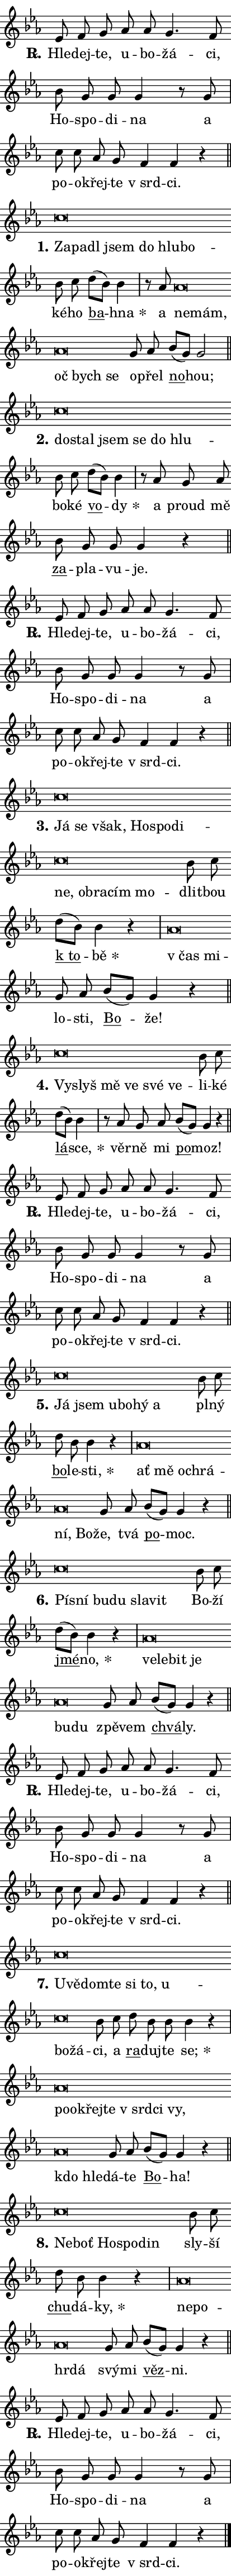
\version "2.22.1"
\header { tagline = "" }
\paper {
  indent = 0\cm
  top-margin = 0\cm
  right-margin = 0\cm
  bottom-margin = 0\cm
  left-margin = 0\cm
  paper-width = 7\cm
  page-breaking = #ly:one-page-breaking
  system-system-spacing.basic-distance = #11
  score-system-spacing.basic-distance = #11.3
  ragged-last = ##f
}


%% Author: Thomas Morley
%% https://lists.gnu.org/archive/html/lilypond-user/2020-05/msg00002.html
#(define (line-position grob)
"Returns position of @var[grob} in current system:
   @code{'start}, if at first time-step
   @code{'end}, if at last time-step
   @code{'middle} otherwise
"
  (let* ((col (ly:item-get-column grob))
         (ln (ly:grob-object col 'left-neighbor))
         (rn (ly:grob-object col 'right-neighbor))
         (col-to-check-left (if (ly:grob? ln) ln col))
         (col-to-check-right (if (ly:grob? rn) rn col))
         (break-dir-left
           (and
             (ly:grob-property col-to-check-left 'non-musical #f)
             (ly:item-break-dir col-to-check-left)))
         (break-dir-right
           (and
             (ly:grob-property col-to-check-right 'non-musical #f)
             (ly:item-break-dir col-to-check-right))))
        (cond ((eqv? 1 break-dir-left) 'start)
              ((eqv? -1 break-dir-right) 'end)
              (else 'middle))))

#(define (tranparent-at-line-position vctor)
  (lambda (grob)
  "Relying on @code{line-position} select the relevant enry from @var{vctor}.
Used to determine transparency,"
    (case (line-position grob)
      ((end) (not (vector-ref vctor 0)))
      ((middle) (not (vector-ref vctor 1)))
      ((start) (not (vector-ref vctor 2))))))

noteHeadBreakVisibility =
#(define-music-function (break-visibility)(vector?)
"Makes @code{NoteHead}s transparent relying on @var{break-visibility}"
#{
  \override NoteHead.transparent =
    #(tranparent-at-line-position break-visibility)
#})

#(define delete-ledgers-for-transparent-note-heads
  (lambda (grob)
    "Reads whether a @code{NoteHead} is transparent.
If so this @code{NoteHead} is removed from @code{'note-heads} from
@var{grob}, which is supposed to be @code{LedgerLineSpanner}.
As a result ledgers are not printed for this @code{NoteHead}"
    (let* ((nhds-array (ly:grob-object grob 'note-heads))
           (nhds-list
             (if (ly:grob-array? nhds-array)
                 (ly:grob-array->list nhds-array)
                 '()))
           ;; Relies on the transparent-property being done before
           ;; Staff.LedgerLineSpanner.after-line-breaking is executed.
           ;; This is fragile ...
           (to-keep
             (remove
               (lambda (nhd)
                 (ly:grob-property nhd 'transparent #f))
               nhds-list)))
      ;; TODO find a better method to iterate over grob-arrays, similiar
      ;; to filter/remove etc for lists
      ;; For now rebuilt from scratch
      (set! (ly:grob-object grob 'note-heads)  '())
      (for-each
        (lambda (nhd)
          (ly:pointer-group-interface::add-grob grob 'note-heads nhd))
        to-keep))))

hideNotes = {
  \noteHeadBreakVisibility #begin-of-line-visible
}
unHideNotes = {
  \noteHeadBreakVisibility #all-visible
}

% work-around for resetting accidentals
% https://lilypond.org/doc/v2.23/Documentation/notation/displaying-rhythms#unmetered-music
cadenzaMeasure = {
  \cadenzaOff
  \partial 1024 s1024
  \cadenzaOn
}

#(define-markup-command (accent layout props text) (markup?)
  "Underline accented syllable"
  (interpret-markup layout props
    #{\markup \override #'(offset . 4.3) \underline { #text }#}))

responsum = \markup \concat {
  "R" \hspace #-1.05 \path #0.1 #'((moveto 0 0.07) (lineto 0.9 0.8)) \hspace #0.05 "."
}

\layout {
    \context {
        \Staff
        \remove "Time_signature_engraver"
        \override LedgerLineSpanner.after-line-breaking = #delete-ledgers-for-transparent-note-heads
    }
    \context {
        \Voice {
            \override NoteHead.output-attributes = #'((class . "notehead"))
            \override Hairpin.height = #0.55
        }
    }
    \context {
        \Lyrics {
            \override StanzaNumber.output-attributes = #'((class . "stanzanumber"))
            \override LyricSpace.minimum-distance = #0.9
            \override LyricText.font-name = #"TeX Gyre Schola"
            \override LyricText.font-size = 1
            \override StanzaNumber.font-name = #"TeX Gyre Schola Bold"
            \override StanzaNumber.font-size = 1
        }
    }
}

% magnetic-lyrics.ily
%
%   written by
%     Jean Abou Samra <jean@abou-samra.fr>
%     Werner Lemberg <wl@gnu.org>
%
%   adapted by
%     Jiri Hon <jiri.hon@gmail.com>
%
% Version 2022-Apr-15

% https://www.mail-archive.com/lilypond-user@gnu.org/msg149350.html

#(define (Left_hyphen_pointer_engraver context)
   "Collect syllable-hyphen-syllable occurrences in lyrics and store
them in properties.  This engraver only looks to the left.  For
example, if the lyrics input is @code{foo -- bar}, it does the
following.

@itemize @bullet
@item
Set the @code{text} property of the @code{LyricHyphen} grob between
@q{foo} and @q{bar} to @code{foo}.

@item
Set the @code{left-hyphen} property of the @code{LyricText} grob with
text @q{foo} to the @code{LyricHyphen} grob between @q{foo} and
@q{bar}.
@end itemize

Use this auxiliary engraver in combination with the
@code{lyric-@/text::@/apply-@/magnetic-@/offset!} hook."
   (let ((hyphen #f)
         (text #f))
     (make-engraver
      (acknowledgers
       ((lyric-syllable-interface engraver grob source-engraver)
        (set! text grob)))
      (end-acknowledgers
       ((lyric-hyphen-interface engraver grob source-engraver)
        ;(when (not (grob::has-interface grob 'lyric-space-interface))
          (set! hyphen grob)));)
      ((stop-translation-timestep engraver)
       (when (and text hyphen)
         (ly:grob-set-object! text 'left-hyphen hyphen))
       (set! text #f)
       (set! hyphen #f)))))

#(define (lyric-text::apply-magnetic-offset! grob)
   "If the space between two syllables is less than the value in
property @code{LyricText@/.details@/.squash-threshold}, move the right
syllable to the left so that it gets concatenated with the left
syllable.

Use this function as a hook for
@code{LyricText@/.after-@/line-@/breaking} if the
@code{Left_@/hyphen_@/pointer_@/engraver} is active."
   (let ((hyphen (ly:grob-object grob 'left-hyphen #f)))
     (when hyphen
       (let ((left-text (ly:spanner-bound hyphen LEFT)))
         (when (grob::has-interface left-text 'lyric-syllable-interface)
           (let* ((common (ly:grob-common-refpoint grob left-text X))
                  (this-x-ext (ly:grob-extent grob common X))
                  (left-x-ext
                   (begin
                     ;; Trigger magnetism for left-text.
                     (ly:grob-property left-text 'after-line-breaking)
                     (ly:grob-extent left-text common X)))
                  ;; `delta` is the gap width between two syllables.
                  (delta (- (interval-start this-x-ext)
                            (interval-end left-x-ext)))
                  (details (ly:grob-property grob 'details))
                  (threshold (assoc-get 'squash-threshold details 0.2)))
             (when (< delta threshold)
               (let* (;; We have to manipulate the input text so that
                      ;; ligatures crossing syllable boundaries are not
                      ;; disabled.  For languages based on the Latin
                      ;; script this is essentially a beautification.
                      ;; However, for non-Western scripts it can be a
                      ;; necessity.
                      (lt (ly:grob-property left-text 'text))
                      (rt (ly:grob-property grob 'text))
                      (is-space (grob::has-interface hyphen 'lyric-space-interface))
                      (space (if is-space " " ""))
                      (space-markup (grob-interpret-markup grob " "))
                      (space-size (interval-length (ly:stencil-extent space-markup X)))
                      (extra-delta (if is-space space-size 0))
                      ;; Append new syllable.
                      (ltrt-space (if (and (string? lt) (string? rt))
                                (string-append lt space rt)
                                (make-concat-markup (list lt space rt))))
                      ;; Right-align `ltrt` to the right side.
                      (ltrt-space-markup (grob-interpret-markup
                               grob
                               (make-translate-markup
                                (cons (interval-length this-x-ext) 0)
                                (make-right-align-markup ltrt-space)))))
                 (begin
                   ;; Don't print `left-text`.
                   (ly:grob-set-property! left-text 'stencil #f)
                   ;; Set text and stencil (which holds all collected
                   ;; syllables so far) and shift it to the left.
                   (ly:grob-set-property! grob 'text ltrt-space)
                   (ly:grob-set-property! grob 'stencil ltrt-space-markup)
                   (ly:grob-translate-axis! grob (- (- delta extra-delta)) X))))))))))


#(define (lyric-hyphen::displace-bounds-first grob)
   ;; Make very sure this callback isn't triggered too early.
   (let ((left (ly:spanner-bound grob LEFT))
         (right (ly:spanner-bound grob RIGHT)))
     (ly:grob-property left 'after-line-breaking)
     (ly:grob-property right 'after-line-breaking)
     (ly:lyric-hyphen::print grob)))

squashThreshold = #0.4

\layout {
  \context {
    \Lyrics
    \consists #Left_hyphen_pointer_engraver
    \override LyricText.after-line-breaking =
      #lyric-text::apply-magnetic-offset!
    \override LyricHyphen.stencil = #lyric-hyphen::displace-bounds-first
    \override LyricText.details.squash-threshold = \squashThreshold
    \override LyricHyphen.minimum-distance = 0
    \override LyricHyphen.minimum-length = \squashThreshold
  }
}

squash = \override LyricText.details.squash-threshold = 9999
unSquash = \override LyricText.details.squash-threshold = \squashThreshold

left = \override LyricText.self-alignment-X = #LEFT
unLeft = \revert LyricText.self-alignment-X

starOffset = #(lambda (grob) 
                (let ((x_offset (ly:self-alignment-interface::aligned-on-x-parent grob)))
                  (if (= x_offset 0) 0 (+ x_offset 1.2))))

star = #(define-music-function (syllable)(string?)
"Append star separator at the end of a syllable"
#{
  \once \override LyricText.X-offset = #starOffset
  \lyricmode { \markup {
    #syllable
    \override #'((font-name . "TeX Gyre Schola Bold")) \hspace #0.2 \lower #0.65 \larger "*"
  } }
#})

starAccent = #(define-music-function (syllable)(string?)
"Append star separator at the end of a syllable and make accent"
#{
  \once \override LyricText.X-offset = #starOffset
  \lyricmode { \markup {
    \accent #syllable
    \override #'((font-name . "TeX Gyre Schola Bold")) \hspace #0.2 \lower #0.65 \larger "*"
  } }
#})

breath = #(define-music-function (syllable)(string?)
"Append breathing indicator at the end of a syllable"
#{
  \lyricmode { \markup { #syllable "+" } }
#})

optionalBreath = #(define-music-function (syllable)(string?)
"Append optional breathing indicator at the end of a syllable"
#{
  \lyricmode { \markup { #syllable "(+)" } }
#})


\score {
    <<
        \new Voice = "melody" { \cadenzaOn \key es \major \relative { es'8 f g as as g4. f8 \bar "" bes g g g4 r8 g \cadenzaMeasure \bar "|" c c as g f4 f r \cadenzaMeasure \bar "||" \break } }
        \new Lyrics \lyricsto "melody" { \lyricmode { \set stanza = \responsum
Hle -- dej -- te, u -- bo -- žá -- ci, Ho -- spo -- di -- na a po -- o -- křej -- te "v srd" -- ci. } }
    >>
    \layout {}
}

\score {
    <<
        \new Voice = "melody" { \cadenzaOn \key es \major \relative { c''\breve*1/16 \hideNotes \breve*1/16 \bar "" \breve*1/16 \bar "" \breve*1/16 \bar "" \breve*1/16 \bar "" \breve*1/16 \breve*1/16 \bar "" \unHideNotes bes8 c \bar "" d[( bes)] bes4 \cadenzaMeasure \bar "|" r8 as8 as\breve*1/16 \hideNotes \breve*1/16 \bar "" \breve*1/16 \bar "" \breve*1/16 \breve*1/16 \bar "" \unHideNotes g8 as \bar "" bes[( g)] g2 \cadenzaMeasure \bar "||" \break } }
        \new Lyrics \lyricsto "melody" { \lyricmode { \set stanza = "1."
\left Za -- \squash pa -- dl jsem do hlu -- bo -- \unLeft \unSquash ké -- ho \markup \accent ba -- \star hna a \left ne -- \squash mám, oč bych se \unLeft \unSquash o -- přel \markup \accent no -- hou; } }
    >>
    \layout {}
}

\score {
    <<
        \new Voice = "melody" { \cadenzaOn \key es \major \relative { c''\breve*1/16 \hideNotes \breve*1/16 \bar "" \breve*1/16 \bar "" \breve*1/16 \bar "" \breve*1/16 \breve*1/16 \bar "" \unHideNotes bes8 c \bar "" d[( bes)] bes4 \cadenzaMeasure \bar "|" r8 as8 g8 as \bar "" bes g g g4 r \cadenzaMeasure \bar "||" \break } }
        \new Lyrics \lyricsto "melody" { \lyricmode { \set stanza = "2."
\left do -- \squash stal jsem se do hlu -- \unLeft \unSquash bo -- ké \markup \accent vo -- \star dy a proud mě \markup \accent za -- pla -- vu -- je. } }
    >>
    \layout {}
}

\score {
    <<
        \new Voice = "melody" { \cadenzaOn \key es \major \relative { es'8 f g as as g4. f8 \bar "" bes g g g4 r8 g \cadenzaMeasure \bar "|" c c as g f4 f r \cadenzaMeasure \bar "||" \break } }
        \new Lyrics \lyricsto "melody" { \lyricmode { \set stanza = \responsum
Hle -- dej -- te, u -- bo -- žá -- ci, Ho -- spo -- di -- na a po -- o -- křej -- te "v srd" -- ci. } }
    >>
    \layout {}
}

\score {
    <<
        \new Voice = "melody" { \cadenzaOn \key es \major \relative { c''\breve*1/16 \hideNotes \breve*1/16 \bar "" \breve*1/16 \bar "" \breve*1/16 \bar "" \breve*1/16 \bar "" \breve*1/16 \bar "" \breve*1/16 \bar "" \breve*1/16 \bar "" \breve*1/16 \bar "" \breve*1/16 \breve*1/16 \bar "" \unHideNotes bes8 c \bar "" d[( bes)] bes4 r \cadenzaMeasure \bar "|" as\breve*1/16 \hideNotes \breve*1/16 \bar "" \unHideNotes g8 as \bar "" bes[( g)] g4 r \cadenzaMeasure \bar "||" \break } }
        \new Lyrics \lyricsto "melody" { \lyricmode { \set stanza = "3."
\left Já \squash se však, Ho -- spo -- di -- ne, o -- bra -- cím mo -- \unLeft \unSquash dlit -- bou \markup \accent "k to" -- \star bě \left "v čas" \squash mi -- \unLeft \unSquash lo -- sti, \markup \accent Bo -- že! } }
    >>
    \layout {}
}

\score {
    <<
        \new Voice = "melody" { \cadenzaOn \key es \major \relative { c''\breve*1/16 \hideNotes \breve*1/16 \bar "" \breve*1/16 \bar "" \breve*1/16 \bar "" \breve*1/16 \breve*1/16 \bar "" \unHideNotes bes8 c \bar "" d[( bes)] bes4 \cadenzaMeasure \bar "|" r8 as g8 as \bar "" bes[( g)] g4 r \cadenzaMeasure \bar "||" \break } }
        \new Lyrics \lyricsto "melody" { \lyricmode { \set stanza = "4."
\left Vy -- \squash slyš mě ve své ve -- \unLeft \unSquash li -- ké \markup \accent lá -- \star sce, věr -- ně mi \markup \accent po -- moz! } }
    >>
    \layout {}
}

\score {
    <<
        \new Voice = "melody" { \cadenzaOn \key es \major \relative { es'8 f g as as g4. f8 \bar "" bes g g g4 r8 g \cadenzaMeasure \bar "|" c c as g f4 f r \cadenzaMeasure \bar "||" \break } }
        \new Lyrics \lyricsto "melody" { \lyricmode { \set stanza = \responsum
Hle -- dej -- te, u -- bo -- žá -- ci, Ho -- spo -- di -- na a po -- o -- křej -- te "v srd" -- ci. } }
    >>
    \layout {}
}

\score {
    <<
        \new Voice = "melody" { \cadenzaOn \key es \major \relative { c''\breve*1/16 \hideNotes \breve*1/16 \bar "" \breve*1/16 \bar "" \breve*1/16 \bar "" \breve*1/16 \breve*1/16 \bar "" \unHideNotes bes8 c \bar "" d bes bes4 r \cadenzaMeasure \bar "|" as\breve*1/16 \hideNotes \breve*1/16 \bar "" \breve*1/16 \bar "" \breve*1/16 \bar "" \breve*1/16 \breve*1/16 \bar "" \unHideNotes g8 as \bar "" bes[( g)] g4 r \cadenzaMeasure \bar "||" \break } }
        \new Lyrics \lyricsto "melody" { \lyricmode { \set stanza = "5."
\left Já \squash jsem u -- bo -- hý a \unLeft \unSquash pl -- ný \markup \accent bo -- le -- \star sti, \left ať \squash mě o -- chrá -- ní, Bo -- \unLeft \unSquash že, tvá \markup \accent po -- moc. } }
    >>
    \layout {}
}

\score {
    <<
        \new Voice = "melody" { \cadenzaOn \key es \major \relative { c''\breve*1/16 \hideNotes \breve*1/16 \bar "" \breve*1/16 \bar "" \breve*1/16 \bar "" \breve*1/16 \breve*1/16 \bar "" \unHideNotes bes8 c \bar "" d[( bes)] bes4 r \cadenzaMeasure \bar "|" as\breve*1/16 \hideNotes \breve*1/16 \bar "" \breve*1/16 \bar "" \breve*1/16 \bar "" \breve*1/16 \breve*1/16 \bar "" \unHideNotes g8 as \bar "" bes[( g)] g4 r \cadenzaMeasure \bar "||" \break } }
        \new Lyrics \lyricsto "melody" { \lyricmode { \set stanza = "6."
\left Pí -- \squash sní bu -- du sla -- vit \unLeft \unSquash Bo -- ží \markup \accent jmé -- \star no, \left ve -- \squash le -- bit je bu -- du \unLeft \unSquash zpě -- vem \markup \accent chvá -- ly. } }
    >>
    \layout {}
}

\score {
    <<
        \new Voice = "melody" { \cadenzaOn \key es \major \relative { es'8 f g as as g4. f8 \bar "" bes g g g4 r8 g \cadenzaMeasure \bar "|" c c as g f4 f r \cadenzaMeasure \bar "||" \break } }
        \new Lyrics \lyricsto "melody" { \lyricmode { \set stanza = \responsum
Hle -- dej -- te, u -- bo -- žá -- ci, Ho -- spo -- di -- na a po -- o -- křej -- te "v srd" -- ci. } }
    >>
    \layout {}
}

\score {
    <<
        \new Voice = "melody" { \cadenzaOn \key es \major \relative { c''\breve*1/16 \hideNotes \breve*1/16 \bar "" \breve*1/16 \bar "" \breve*1/16 \bar "" \breve*1/16 \bar "" \breve*1/16 \bar "" \breve*1/16 \bar "" \breve*1/16 \breve*1/16 \bar "" \unHideNotes bes8 c \bar "" d bes bes bes4 r \cadenzaMeasure \bar "|" as\breve*1/16 \hideNotes \breve*1/16 \bar "" \breve*1/16 \bar "" \breve*1/16 \bar "" \breve*1/16 \bar "" \breve*1/16 \bar "" \breve*1/16 \bar "" \breve*1/16 \breve*1/16 \bar "" \unHideNotes g8 as \bar "" bes[( g)] g4 r \cadenzaMeasure \bar "||" \break } }
        \new Lyrics \lyricsto "melody" { \lyricmode { \set stanza = "7."
\left U -- \squash vě -- dom -- te si to, u -- bo -- žá -- \unLeft \unSquash ci, a \markup \accent ra -- duj -- te \star se; \left po -- \squash o -- křej -- te "v srd" -- ci vy, kdo hle -- \unLeft \unSquash dá -- te \markup \accent Bo -- ha! } }
    >>
    \layout {}
}

\score {
    <<
        \new Voice = "melody" { \cadenzaOn \key es \major \relative { c''\breve*1/16 \hideNotes \breve*1/16 \bar "" \breve*1/16 \bar "" \breve*1/16 \breve*1/16 \bar "" \unHideNotes bes8 c \bar "" d bes bes4 r \cadenzaMeasure \bar "|" as\breve*1/16 \hideNotes \breve*1/16 \bar "" \breve*1/16 \breve*1/16 \bar "" \unHideNotes g8 as \bar "" bes[( g)] g4 r \cadenzaMeasure \bar "||" \break } }
        \new Lyrics \lyricsto "melody" { \lyricmode { \set stanza = "8."
\left Ne -- \squash boť Ho -- spo -- din \unLeft \unSquash sly -- ší \markup \accent chu -- dá -- \star ky, \left ne -- \squash po -- hr -- dá \unLeft \unSquash svý -- mi \markup \accent věz -- ni. } }
    >>
    \layout {}
}

\score {
    <<
        \new Voice = "melody" { \cadenzaOn \key es \major \relative { es'8 f g as as g4. f8 \bar "" bes g g g4 r8 g \cadenzaMeasure \bar "|" c c as g f4 f r \cadenzaMeasure \bar "||" \break } \bar "|." }
        \new Lyrics \lyricsto "melody" { \lyricmode { \set stanza = \responsum
Hle -- dej -- te, u -- bo -- žá -- ci, Ho -- spo -- di -- na a po -- o -- křej -- te "v srd" -- ci. } }
    >>
    \layout {}
}
